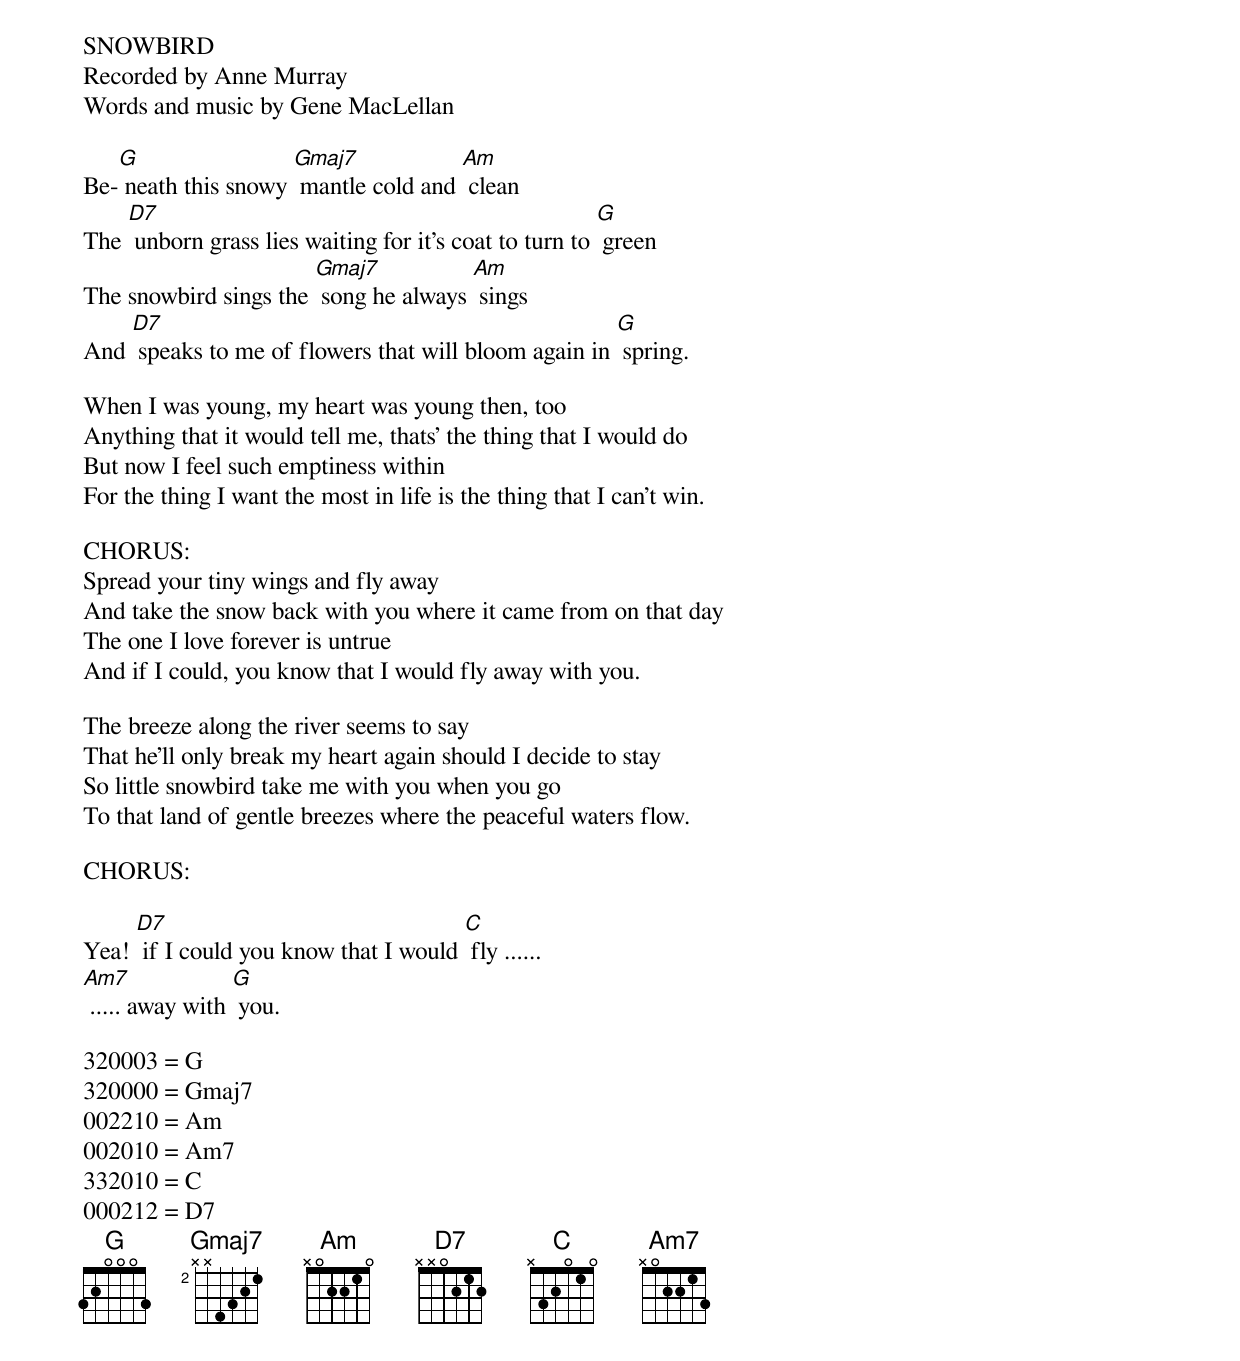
SNOWBIRD
Recorded by Anne Murray
Words and music by Gene MacLellan

Be-[G] neath this snowy [Gmaj7] mantle cold and [Am] clean
The [D7] unborn grass lies waiting for it's coat to turn to [G] green
The snowbird sings the [Gmaj7] song he always [Am] sings
And [D7] speaks to me of flowers that will bloom again in [G] spring.

When I was young, my heart was young then, too
Anything that it would tell me, thats' the thing that I would do
But now I feel such emptiness within
For the thing I want the most in life is the thing that I can't win.

CHORUS:
Spread your tiny wings and fly away
And take the snow back with you where it came from on that day
The one I love forever is untrue
And if I could, you know that I would fly away with you.

The breeze along the river seems to say
That he'll only break my heart again should I decide to stay
So little snowbird take me with you when you go
To that land of gentle breezes where the peaceful waters flow.

CHORUS:

Yea! [D7] if I could you know that I would [C] fly ......
[Am7] ..... away with [G] you.

320003 = G
320000 = Gmaj7
002210 = Am
002010 = Am7
332010 = C
000212 = D7
